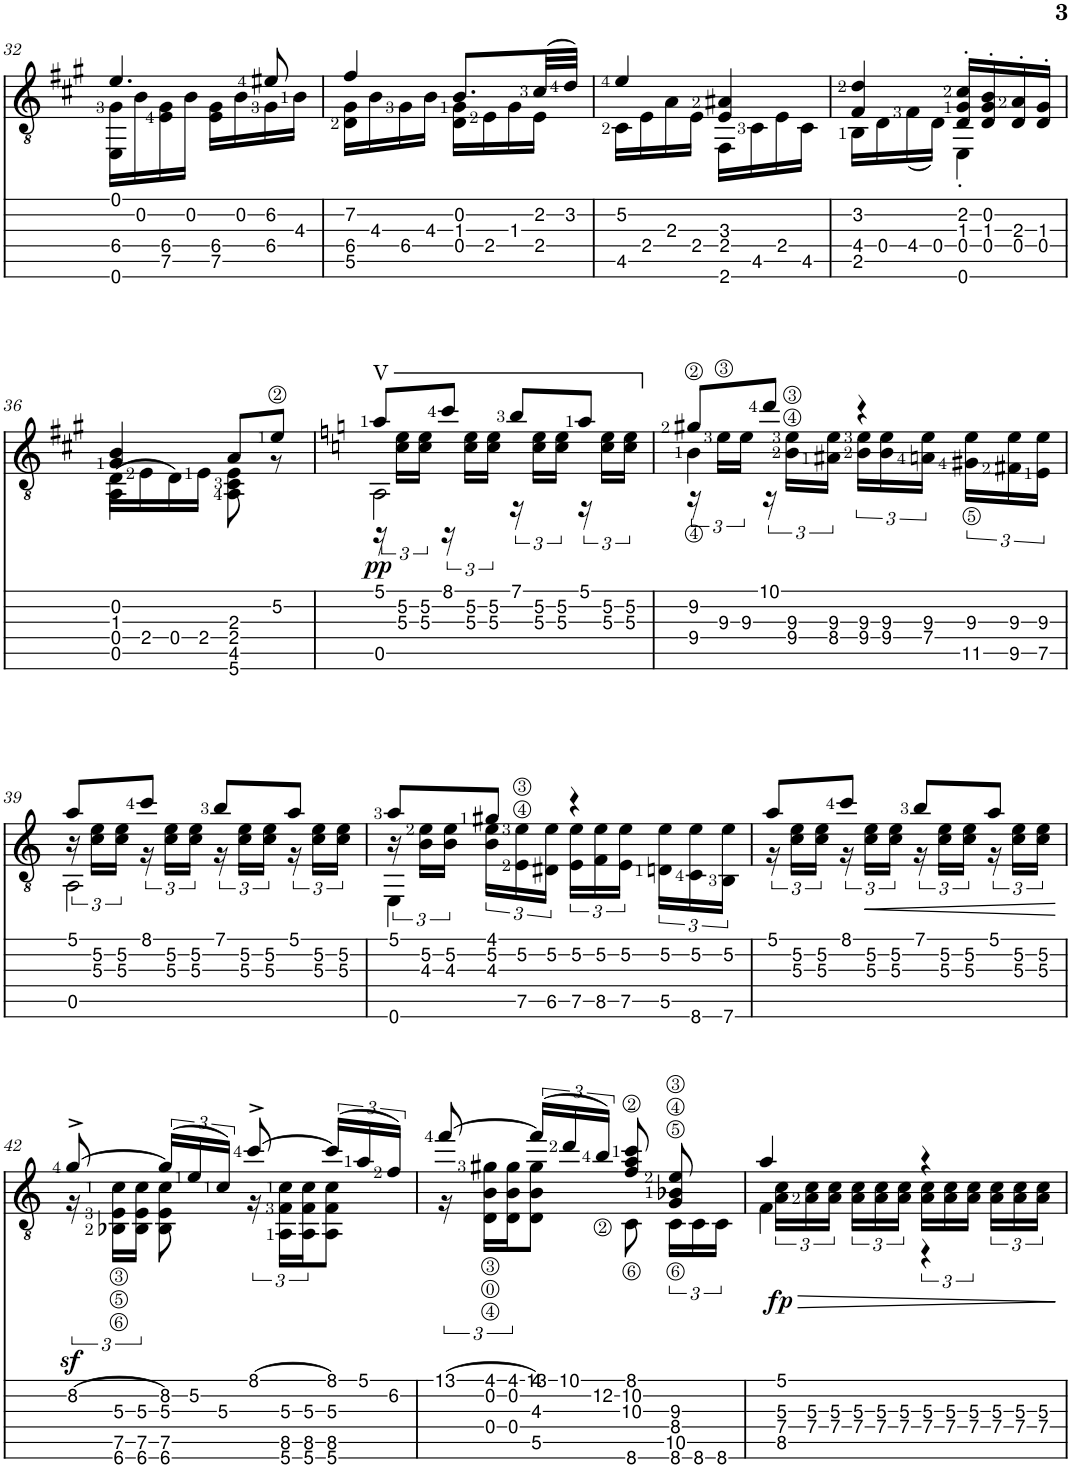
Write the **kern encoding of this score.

**kern	**kern	**dynam
*part1	*part1	*part1
*staff2	*staff1	*staff1/2
*I"Classical Guitar	*	*
*I'Guit.	*	*
!!LO:PB:g=z
*	*clefGv2	*
*k[f#c#g#]	*k[f#c#g#]	*
*A:	*A:	*
*M2/4	*M2/4	*
=32	=32	=32
*^	*^	*
4.e	16EE\ 16G#\LL	4.e/	16EE\ 16G#\LL	.
.	16BJ	.	16B\	.
.	16E\ 16G#\L	.	16E\ 16G#\	.
.	16BJJ	.	16B\JJ	.
.	16E\ 16G#\LL	.	16E\ 16G#\LL	.
.	16BJ	.	16B\	.
8e#X	16G#L	8e#X/	16G#\	.
.	16BJJ	.	16B\JJ	.
=33	=33	=33	=33	=33
4f#	16D\ 16G#\LL	4f#/	16D\ 16G#\LL	.
.	16BJ	.	16B\	.
.	16G#L	.	16G#\	.
.	16BJJ	.	16B\JJ	.
8.BL	16D\ 16G#\LL	8.B/L	16D\ 16G#\LL	.
.	16EJ	.	16E\	.
.	16G#L	.	16G#\	.
32c#LL	16EJJ	(32c#/LL	16E\JJ	.
32dJJJ	.	32d/JJJ)	.	.
=34	=34	=34	=34	=34
4e	16C#LL	4e/	16C#\LL	.
.	16EJ	.	16E\	.
.	16AL	.	16A\	.
.	16EJJ	.	16E\JJ	.
4E 4A#X	16FF#LL	4E/ 4A#X/	16FF#\LL	.
.	16C#J	.	16C#\	.
.	16EL	.	16E\	.
.	16C#JJ	.	16C#\JJ	.
=35	=35	=35	=35	=35
4F# 4d	16BBLL	4F#/ 4d/	16BB\LL	.
.	16DJ	.	16D\	.
.	16F#L	.	(16F#\	.
.	16DJJ	.	16D\JJ)	.
16D'\ 16G#'\ 16c#'\LL	4EE'	16D/' 16G#/' 16c#/'LL	4EE'\	.
16D'\ 16G#'\ 16B'\J	.	16D/' 16G#/' 16B/'	.	.
16D'\ 16A'\L	.	16D/' 16A/'	.	.
16D'\ 16G#'\JJ	.	16D/' 16G#/'JJ	.	.
!!LO:LB:g=z
=36	=36	=36	=36	=36
*	*^	*	*^	*
4G# 4B	4AA	16DLL	4G#/ 4B/	4AA\	(>16D\LL	.
.	.	16EJ	.	.	16E\	.
.	.	16DL	.	.	16D\)	.
.	.	16EJJ	.	.	16E\JJ	.
8AL	8AA 8C# 8E	4r	8A/L	8AA\ 8C#\ 8E\	4ryy	.
8eJ	8r	.	8e/J	8r	.	.
=37	=37	=37	=37	=37	=37	=37
*k[]	*	*	*k[]	*	*	*
*a:	*	*	*a:	*	*	*
*	*	*Xbrackettup	*	*	*	*
!	!	!	!LO:TX:a:t=V	!	!	!
!	!	!	!	!	!	!LO:DY:b
8aL	2AA	24r	8a/L	2AA\	24r	pp
.	.	24c\ 24e\LL	.	.	24c\ 24e\LL	.
.	.	24c\ 24e\JJ	.	.	24c\ 24e\JJ	.
8ccJ	.	24r	8cc/J	.	24r	.
.	.	24c\ 24e\LL	.	.	24c\ 24e\LL	.
.	.	24c\ 24e\JJ	.	.	24c\ 24e\JJ	.
8bL	.	24r	8b/L	.	24r	.
.	.	24c\ 24e\LL	.	.	24c\ 24e\LL	.
.	.	24c\ 24e\JJ	.	.	24c\ 24e\JJ	.
8aJ	.	24r	8a/J	.	24r	.
.	.	24c\ 24e\LL	.	.	24c\ 24e\LL	.
.	.	24c\ 24e\JJ	.	.	24c\ 24e\JJ	.
=38	=38	=38	=38	=38	=38	=38
8g#XL	4B	24r	8g#X/L	4B\	24r	.
.	.	24eLL	.	.	24e>\LL	.
.	.	24eJJ	.	.	24e\JJ	.
8ddJ	.	24r	8dd/J	.	24r	.
.	.	24B\ 24e\LL	.	.	24B\>> 24e\>>LL	.
.	.	24A#\ 24e\JJ	.	.	24A#X\ 24e\JJ	.
4r	4r	24Bn\ 24e\LL	4r	4ryy	24B\ 24e\LL	.
.	.	24B\ 24e\	.	.	24B\ 24e\	.
.	.	24A\ 24e\J	.	.	24An\ 24e\JJ	.
.	.	24G#X\ 24e\L	.	.	24G#X\ 24e\LL	.
.	.	24F#X\ 24e\	.	.	24F#X\ 24e\	.
.	.	24E\ 24e\JJ	.	.	24E\ 24e\JJ	.
!!LO:LB:g=z	!!	!!
=39	=39	=39	=39	=39	=39	=39
8aL	24r	2AA	8a/L	24r	2AA\	.
.	24c\ 24e\LL	.	.	24c\ 24e\LL	.	.
.	24c\ 24e\JJ	.	.	24c\ 24e\JJ	.	.
8ccJ	24r	.	8cc/J	24r	.	.
.	24c\ 24e\LL	.	.	24c\ 24e\LL	.	.
.	24c\ 24e\JJ	.	.	24c\ 24e\JJ	.	.
8bL	24r	.	8b/L	24r	.	.
.	24c\ 24e\LL	.	.	24c\ 24e\LL	.	.
.	24c\ 24e\JJ	.	.	24c\ 24e\JJ	.	.
8aJ	24r	.	8a/J	24r	.	.
.	24c\ 24e\LL	.	.	24c\ 24e\LL	.	.
.	24c\ 24e\JJ	.	.	24c\ 24e\JJ	.	.
=40	=40	=40	=40	=40	=40	=40
8aL	24r	4EE	8a/L	24r	4EE\	.
.	24B\ 24e\LL	.	.	24B\ 24e\LL	.	.
.	24B\ 24e\J	.	.	24B\ 24e\JJ	.	.
8g#J	24B\ 24e\L	.	8g#X/J	24B\ 24e\LL	.	.
.	24E\ 24e\	.	.	24E\>> 24e\>>	.	.
.	24D#\ 24e\JJ	.	.	24D#X\ 24e\JJ	.	.
4r	24E\ 24e\LL	4r	4r	24E\ 24e\LL	4ryy	.
.	24F\ 24e\	.	.	24F\ 24e\	.	.
.	24E\ 24e\J	.	.	24E\ 24e\JJ	.	.
.	24D\ 24e\L	.	.	24Dn\ 24e\LL	.	.
.	24C\ 24e\	.	.	24C\ 24e\	.	.
.	24BB\ 24e\JJ	.	.	24BB\ 24e\JJ	.	.
*	*v	*v	*	*	*	*
*	*	*	*v	*v	*
=41	=41	=41	=41	=41
8aL	24r	8a/L	24r	.
.	24c\ 24e\LL	.	24c\ 24e\LL	.
.	24c\ 24e\JJ	.	24c\ 24e\JJ	.
8ccJ	24r	8cc/J	24r	.
!	!	!	!	!LO:HP:b
.	24c\ 24e\LL	.	24c\ 24e\LL	<
.	24c\ 24e\JJ	.	24c\ 24e\JJ	.
8bL	24r	8b/L	24r	.
.	24c\ 24e\LL	.	24c\ 24e\LL	.
.	24c\ 24e\JJ	.	24c\ 24e\JJ	.
8aJ	24r	8a/J	24r	.
.	24c\ 24e\LL	.	24c\ 24e\LL	.
.	24c\ 24e\JJ	.	24c\ 24e\JJ	.
!!LO:LB:g=z	!!
=42	=42	=42	=42	=42
!	!	!	!	!LO:DY:b
[8g^L	24r	[8g^/	24r	sf
.	24BB-\ 24E\ 24c\LL	.	24BB-X\ 24E\ 24c\LL	.
.	24BB-\ 24E\ 24c\J	.	24BB-\ 24E\ 24c\JJ	.
24gL]	8BB-\ 8E\ 8c\J	(24g/LL]	8BB-\ 8E\ 8c\	.
24e	.	24e/	.	.
24cJJ	.	24c/JJ)	.	.
[8cc^L	24r	[8cc^/	24r	.
.	24AA\ 24F\ 24c\LL	.	24AA\ 24F\ 24c\LL	.
.	24AA\ 24F\ 24c\J	.	24AA\ 24F\ 24c\J	.
24ccL]	8AA\ 8F\ 8c\J	(24cc/LL]	8AA\ 8F\ 8c\J	.
24a	.	24a/	.	.
24fJJ	.	24f/JJ)	.	.
=43	=43	=43	=43	=43
[8ffL	24r	[8ff/	24r	.
.	24D\ 24B\ 24g#X\LL	.	24D\ 24B\ 24g#X\LL	.
.	24D\ 24B\ 24g#\J	.	24D\ 24B\ 24g#\J	.
24ffL]	8D\ 8B\ 8g#\J	(24ff/LL]	8D\ 8B\ 8g#\J	.
24dd	.	24dd/	.	.
24bJJ	.	24b</JJ)	.	.
8f\ 8a\ 8cc\L	8CL	8f/ 8a/ 8cc/	8C\	.
8G\ 8B-X\ 8e\J	24CL	8G/ 8B-X/ 8e/	24C\LL	.
.	24C	.	24C\	.
.	24CJJ	.	24C\JJ	.
=44	=44	=44	=44	=44
*	*^	*	*^	*
!	!	!	!	!	!	!LO:DY:b
4a	24A\ 24c\LL	4F	4a/	24A\ 24c\LL	4F\	fp
.	24A\ 24c\	.	.	24A\ 24c\	.	.
.	24A\ 24c\J	.	.	24A\ 24c\JJ	.	.
.	24A\ 24c\L	.	.	24A\ 24c\LL	.	.
.	24A\ 24c\	.	.	24A\ 24c\	.	.
.	24A\ 24c\JJ	.	.	24A\ 24c\JJ	.	.
4r	24A\ 24c\LL	4r	4r	24A\ 24c\LL	4r	.
.	24A\ 24c\	.	.	24A\ 24c\	.	.
.	24A\ 24c\J	.	.	24A\ 24c\JJ	.	.
.	24A\ 24c\L	.	.	24A\ 24c\LL	.	.
.	24A\ 24c\	.	.	24A\ 24c\	.	.
.	24A\ 24c\JJ	.	.	24A\ 24c\JJ	.	.
*v	*v	*v	*	*	*	*
*	*v	*v	*v	*
.	.	[
=	=	=
*-	*-	*-
